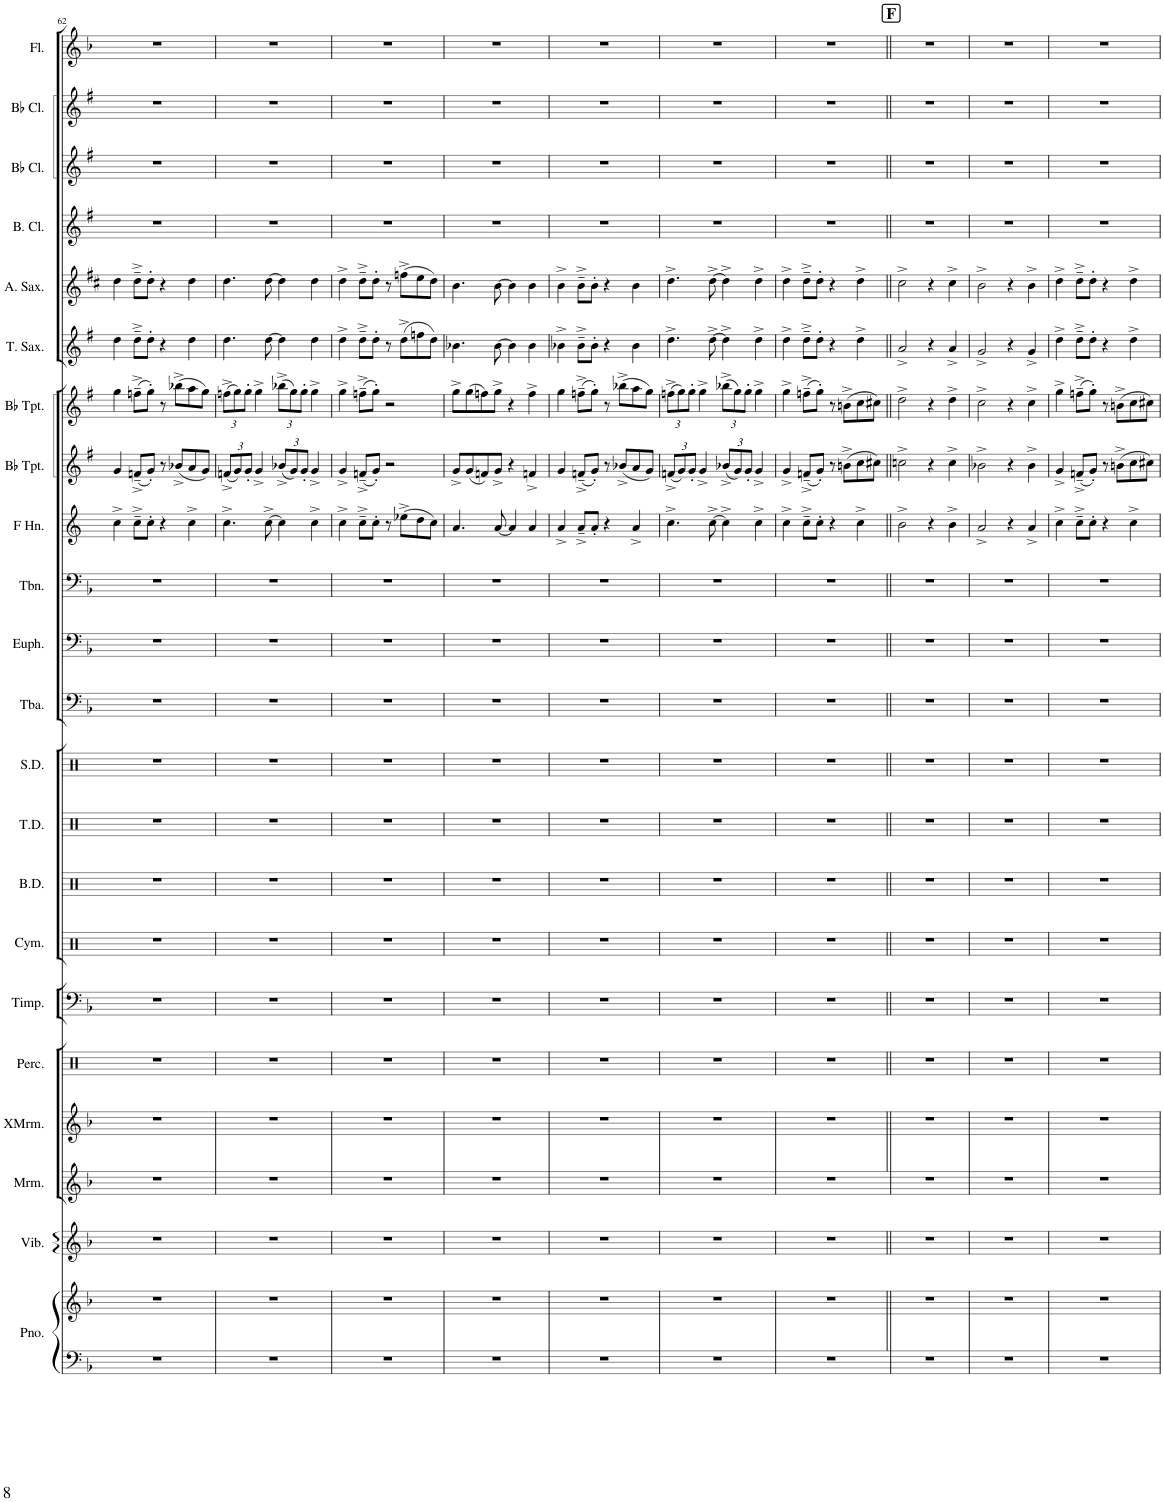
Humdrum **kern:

**kern	**kern	**kern	**kern	**kern	**kern	**kern	**kern	**kern	**kern	**kern	**kern	**kern	**kern	**kern	**kern	**kern	**kern	**kern	**kern	**kern	**kern	**kern
*part22	*part22	*part21	*part20	*part19	*part18	*part17	*part16	*part15	*part14	*part13	*part12	*part11	*part10	*part9	*part8	*part7	*part6	*part5	*part4	*part3	*part2	*part1
*staff23	*staff22	*staff21	*staff20	*staff19	*staff18	*staff17	*staff16	*staff15	*staff14	*staff13	*staff12	*staff11	*staff10	*staff9	*staff8	*staff7	*staff6	*staff5	*staff4	*staff3	*staff2	*staff1
*I"Piano	*	*I"Vibraphone	*I"Marimba	*I"Xylomarimba	*I"Percussion	*I"Timpani	*I"Cymbals	*I"Bass Drums	*I"Tenor Drums	*I"Snare Drum	*I"Tuba	*I"Euphonium	*I"Trombone	*I"Horn in F	*I"Bb Trumpet	*I"Bb Trumpet	*I"Tenor Saxophone	*I"Alto Saxophone	*I"Bass Clarinet	*I"Bb Clarinet	*I"Bb Clarinet	*I"Flute
*I'Pno.	*	*I'Vib.	*I'Mrm.	*I'XMrm.	*I'Perc.	*I'Timp.	*I'Cym.	*I'B.D.	*I'T.D.	*I'S.D.	*I'Tba.	*I'Euph.	*I'Tbn.	*	*I'Bb Tpt.	*I'Bb Tpt.	*I'T. Sax.	*I'A. Sax.	*I'B. Cl.	*I'Bb Cl.	*I'Bb Cl.	*I'Fl.
!!LO:PB:g=z
*clefF4	*clefG2	*clefG2	*clefG2	*clefG2	*clefX	*clefF4	*clefX	*clefX	*clefX	*clefX	*clefF4	*clefF4	*clefF4	*clefG2	*clefG2	*clefG2	*clefG2	*clefG2	*clefG2	*clefG2	*clefG2	*clefG2
*	*	*	*	*	*	*	*	*	*	*	*	*	*	*Trd4c7	*Trd1c2	*Trd1c2	*Trd8c14	*Trd5c9	*Trd8c14	*Trd1c2	*Trd1c2	*
*k[b-]	*k[b-]	*k[b-]	*k[b-]	*k[b-]	*k[]	*k[b-]	*k[]	*k[]	*k[]	*k[]	*k[b-]	*k[b-]	*k[b-]	*k[]	*k[f#]	*k[f#]	*k[f#]	*k[f#c#]	*k[f#]	*k[f#]	*k[f#]	*k[b-]
*M4/4	*M4/4	*M4/4	*M4/4	*M4/4	*M4/4	*M4/4	*M4/4	*M4/4	*M4/4	*M4/4	*M4/4	*M4/4	*M4/4	*M4/4	*M4/4	*M4/4	*M4/4	*M4/4	*M4/4	*M4/4	*M4/4	*M4/4
=62	=62	=62	=62	=62	=62	=62	=62	=62	=62	=62	=62	=62	=62	=62	=62	=62	=62	=62	=62	=62	=62	=62
1r	1r	1r	1r	1r	1r	1r	1r	1r	1r	1r	1r	1r	1r	4cc^\	4g/	4gg\	4dd\	4dd\	1r	1r	1r	1r
.	.	.	.	.	.	.	.	.	.	.	.	.	.	8cc~^\L	(8fn~^/L	(8ffn~^\L	8dd~^\L	8dd~^\L	.	.	.	.
.	.	.	.	.	.	.	.	.	.	.	.	.	.	8cc'\J	8g'/J)	8gg'\J)	8dd'\J	8dd'\J	.	.	.	.
.	.	.	.	.	.	.	.	.	.	.	.	.	.	4r	8r	8r	4r	4r	.	.	.	.
.	.	.	.	.	.	.	.	.	.	.	.	.	.	.	(8b-X^/L	(8bb-X^\L	.	.	.	.	.	.
.	.	.	.	.	.	.	.	.	.	.	.	.	.	4cc^\	8a/	8aa\	4dd\	4dd\	.	.	.	.
.	.	.	.	.	.	.	.	.	.	.	.	.	.	.	8g/J)	8gg\J)	.	.	.	.	.	.
=63	=63	=63	=63	=63	=63	=63	=63	=63	=63	=63	=63	=63	=63	=63	=63	=63	=63	=63	=63	=63	=63	=63
*	*	*	*	*	*	*	*	*	*	*	*	*	*	*	*Xbrackettup	*Xbrackettup	*	*	*	*	*	*
1r	1r	1r	1r	1r	1r	1r	1r	1r	1r	1r	1r	1r	1r	4.cc^\	(12fn^/L	(12ffn^\L	4.dd\	4.dd\	1r	1r	1r	1r
.	.	.	.	.	.	.	.	.	.	.	.	.	.	.	12g/)	12gg\)	.	.	.	.	.	.
.	.	.	.	.	.	.	.	.	.	.	.	.	.	.	12g'/J	12gg'\J	.	.	.	.	.	.
.	.	.	.	.	.	.	.	.	.	.	.	.	.	.	4g^/	4gg^\	.	.	.	.	.	.
.	.	.	.	.	.	.	.	.	.	.	.	.	.	[8cc^\	.	.	[8dd\	[8dd\	.	.	.	.
.	.	.	.	.	.	.	.	.	.	.	.	.	.	4cc\]	(12b-X^/L	(12bb-X^\L	4dd\]	4dd\]	.	.	.	.
.	.	.	.	.	.	.	.	.	.	.	.	.	.	.	12g/)	12gg\)	.	.	.	.	.	.
.	.	.	.	.	.	.	.	.	.	.	.	.	.	.	12g'/J	12gg'\J	.	.	.	.	.	.
.	.	.	.	.	.	.	.	.	.	.	.	.	.	4cc^\	4g^/	4gg^\	4dd\	4dd\	.	.	.	.
=64	=64	=64	=64	=64	=64	=64	=64	=64	=64	=64	=64	=64	=64	=64	=64	=64	=64	=64	=64	=64	=64	=64
1r	1r	1r	1r	1r	1r	1r	1r	1r	1r	1r	1r	1r	1r	4cc^\	4g^/	4gg^\	4dd^\	4dd^\	1r	1r	1r	1r
.	.	.	.	.	.	.	.	.	.	.	.	.	.	8cc~^\L	(8fn~^/L	(8ffn~^\L	8dd~^\L	8dd~^\L	.	.	.	.
.	.	.	.	.	.	.	.	.	.	.	.	.	.	8cc'\J	8g'/J)	8gg'\J)	8dd'\J	8dd'\J	.	.	.	.
.	.	.	.	.	.	.	.	.	.	.	.	.	.	8r	2r	2r	8r	8r	.	.	.	.
.	.	.	.	.	.	.	.	.	.	.	.	.	.	(8ee-X^\L	.	.	(8dd^\L	(8ffn^\L	.	.	.	.
.	.	.	.	.	.	.	.	.	.	.	.	.	.	8dd\	.	.	8ffn\	8ee\	.	.	.	.
.	.	.	.	.	.	.	.	.	.	.	.	.	.	8cc\J)	.	.	8dd\J)	8dd\J)	.	.	.	.
=65	=65	=65	=65	=65	=65	=65	=65	=65	=65	=65	=65	=65	=65	=65	=65	=65	=65	=65	=65	=65	=65	=65
1r	1r	1r	1r	1r	1r	1r	1r	1r	1r	1r	1r	1r	1r	4.a/	8g^/L	8gg^\L	4.b-X\	4.b\	1r	1r	1r	1r
.	.	.	.	.	.	.	.	.	.	.	.	.	.	.	(8g/	(8gg\	.	.	.	.	.	.
.	.	.	.	.	.	.	.	.	.	.	.	.	.	.	8fn/)	8ffn\)	.	.	.	.	.	.
.	.	.	.	.	.	.	.	.	.	.	.	.	.	[8a/	8g^/J	8gg^\J	[8b-\	[8b\	.	.	.	.
.	.	.	.	.	.	.	.	.	.	.	.	.	.	4a/]	4r	4r	4b-\]	4b\]	.	.	.	.
.	.	.	.	.	.	.	.	.	.	.	.	.	.	4a/	4fn^/	4ff^\	4b-\	4b\	.	.	.	.
=66	=66	=66	=66	=66	=66	=66	=66	=66	=66	=66	=66	=66	=66	=66	=66	=66	=66	=66	=66	=66	=66	=66
1r	1r	1r	1r	1r	1r	1r	1r	1r	1r	1r	1r	1r	1r	4a^/	4g/	4gg\	4b-X^\	4b^\	1r	1r	1r	1r
.	.	.	.	.	.	.	.	.	.	.	.	.	.	8a~^/L	(8fn~^/L	(8ffn~^\L	8b-~^\L	8b~^\L	.	.	.	.
.	.	.	.	.	.	.	.	.	.	.	.	.	.	8a'/J	8g'/J)	8gg'\J)	8b-'\J	8b'\J	.	.	.	.
.	.	.	.	.	.	.	.	.	.	.	.	.	.	4r	8r	8r	4r	4r	.	.	.	.
.	.	.	.	.	.	.	.	.	.	.	.	.	.	.	(8b-X^/L	(8bb-X^\L	.	.	.	.	.	.
.	.	.	.	.	.	.	.	.	.	.	.	.	.	4a^/	8a/	8aa\	4b-\	4b\	.	.	.	.
.	.	.	.	.	.	.	.	.	.	.	.	.	.	.	8g/J)	8gg\J)	.	.	.	.	.	.
=67	=67	=67	=67	=67	=67	=67	=67	=67	=67	=67	=67	=67	=67	=67	=67	=67	=67	=67	=67	=67	=67	=67
1r	1r	1r	1r	1r	1r	1r	1r	1r	1r	1r	1r	1r	1r	4.cc^\	(12fn^/L	(12ffn^\L	4.dd^\	4.dd^\	1r	1r	1r	1r
.	.	.	.	.	.	.	.	.	.	.	.	.	.	.	12g/)	12gg\)	.	.	.	.	.	.
.	.	.	.	.	.	.	.	.	.	.	.	.	.	.	12g'/J	12gg'\J	.	.	.	.	.	.
.	.	.	.	.	.	.	.	.	.	.	.	.	.	.	4g^/	4gg^\	.	.	.	.	.	.
.	.	.	.	.	.	.	.	.	.	.	.	.	.	[8cc^\	.	.	[8dd^\	[8dd^\	.	.	.	.
.	.	.	.	.	.	.	.	.	.	.	.	.	.	4cc^\]	(12b-X^/L	(12bb-X^\L	4dd^\]	4dd^\]	.	.	.	.
.	.	.	.	.	.	.	.	.	.	.	.	.	.	.	12g/)	12gg\)	.	.	.	.	.	.
.	.	.	.	.	.	.	.	.	.	.	.	.	.	.	12g'/J	12gg'\J	.	.	.	.	.	.
.	.	.	.	.	.	.	.	.	.	.	.	.	.	4cc^\	4g^/	4gg^\	4dd^\	4dd^\	.	.	.	.
=68	=68	=68	=68	=68	=68	=68	=68	=68	=68	=68	=68	=68	=68	=68	=68	=68	=68	=68	=68	=68	=68	=68
1r	1r	1r	1r	1r	1r	1r	1r	1r	1r	1r	1r	1r	1r	4cc^\	4g^/	4gg^\	4dd^\	4dd^\	1r	1r	1r	1r
.	.	.	.	.	.	.	.	.	.	.	.	.	.	8cc~^\L	(8fn~^/L	(8ffn~^\L	8dd~^\L	8dd~^\L	.	.	.	.
.	.	.	.	.	.	.	.	.	.	.	.	.	.	8cc'\J	8g'/J)	8gg'\J)	8dd'\J	8dd'\J	.	.	.	.
.	.	.	.	.	.	.	.	.	.	.	.	.	.	4r	8r	8r	4r	4r	.	.	.	.
.	.	.	.	.	.	.	.	.	.	.	.	.	.	.	(8bn^\L	(8bn^\L	.	.	.	.	.	.
.	.	.	.	.	.	.	.	.	.	.	.	.	.	4cc^\	8cc\	8cc\	4dd^\	4dd^\	.	.	.	.
.	.	.	.	.	.	.	.	.	.	.	.	.	.	.	8cc#X\J)	8cc#X\J)	.	.	.	.	.	.
!!LO:REH:place=s1:a:B:cj:fs=14:t=F
=69||	=69||	=69||	=69||	=69||	=69||	=69||	=69||	=69||	=69||	=69||	=69||	=69||	=69||	=69||	=69||	=69||	=69||	=69||	=69||	=69||	=69||	=69||
1r	1r	1r	1r	1r	1r	1r	1r	1r	1r	1r	1r	1r	1r	2b^\	2ccn^\	2dd^\	2a^/	2cc#^\	1r	1r	1r	1r
.	.	.	.	.	.	.	.	.	.	.	.	.	.	4r	4r	4r	4r	4r	.	.	.	.
.	.	.	.	.	.	.	.	.	.	.	.	.	.	4b^\	4cc^\	4dd^\	4a^/	4cc#^\	.	.	.	.
=70	=70	=70	=70	=70	=70	=70	=70	=70	=70	=70	=70	=70	=70	=70	=70	=70	=70	=70	=70	=70	=70	=70
1r	1r	1r	1r	1r	1r	1r	1r	1r	1r	1r	1r	1r	1r	2a^/	2b-X^\	2cc^\	2g^/	2b^\	1r	1r	1r	1r
.	.	.	.	.	.	.	.	.	.	.	.	.	.	4r	4r	4r	4r	4r	.	.	.	.
.	.	.	.	.	.	.	.	.	.	.	.	.	.	4a^/	4b-^\	4cc^\	4g^/	4b^\	.	.	.	.
=71	=71	=71	=71	=71	=71	=71	=71	=71	=71	=71	=71	=71	=71	=71	=71	=71	=71	=71	=71	=71	=71	=71
1r	1r	1r	1r	1r	1r	1r	1r	1r	1r	1r	1r	1r	1r	4cc^\	4g^/	4gg^\	4dd^\	4dd^\	1r	1r	1r	1r
.	.	.	.	.	.	.	.	.	.	.	.	.	.	8cc~^\L	(8fn~^/L	(8ffn~^\L	8dd~^\L	8dd~^\L	.	.	.	.
.	.	.	.	.	.	.	.	.	.	.	.	.	.	8cc'\J	8g'/J)	8gg'\J)	8dd'\J	8dd'\J	.	.	.	.
.	.	.	.	.	.	.	.	.	.	.	.	.	.	4r	8r	8r	4r	4r	.	.	.	.
.	.	.	.	.	.	.	.	.	.	.	.	.	.	.	(8bn^\L	(8bn^\L	.	.	.	.	.	.
.	.	.	.	.	.	.	.	.	.	.	.	.	.	4cc^\	8cc\	8cc\	4dd^\	4dd^\	.	.	.	.
.	.	.	.	.	.	.	.	.	.	.	.	.	.	.	8cc#X\J)	8cc#X\J)	.	.	.	.	.	.
=	=	=	=	=	=	=	=	=	=	=	=	=	=	=	=	=	=	=	=	=	=	=
*-	*-	*-	*-	*-	*-	*-	*-	*-	*-	*-	*-	*-	*-	*-	*-	*-	*-	*-	*-	*-	*-	*-
